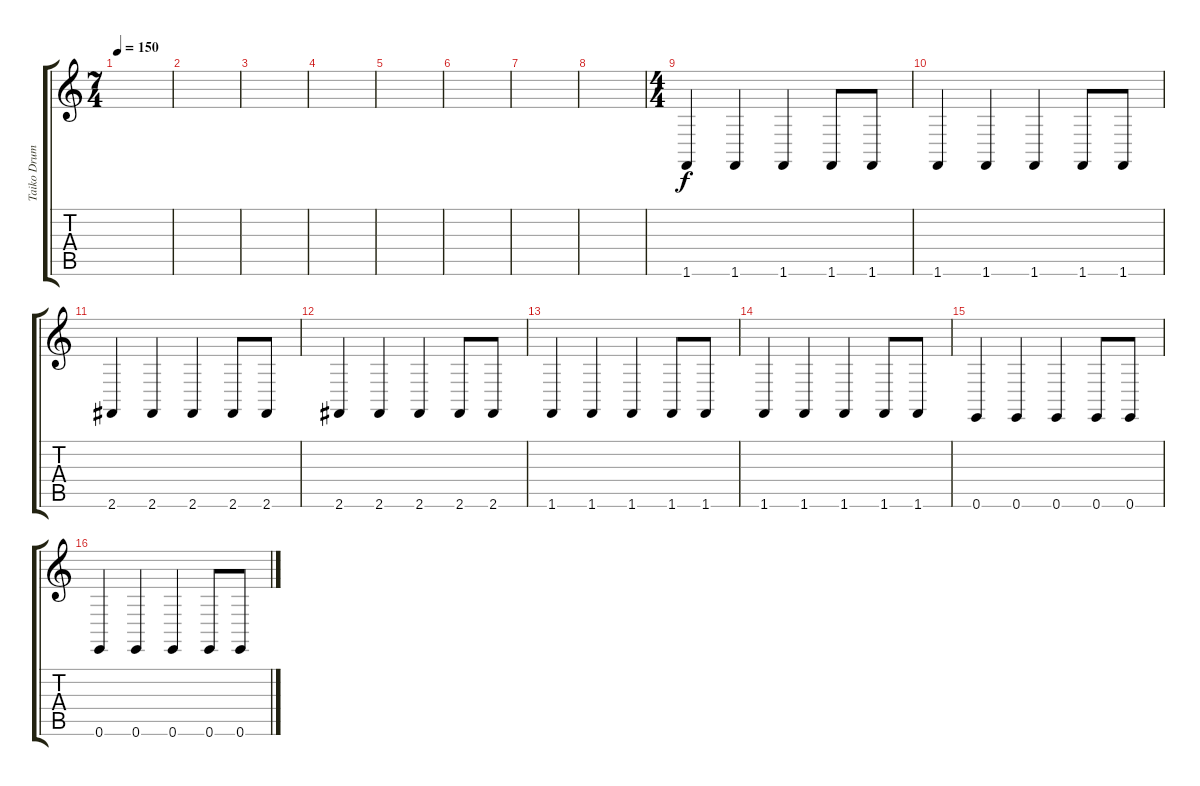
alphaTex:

\track ("Taiko Drum" "Taiko Drum") {instrument taikodrum}
\staff {score tabs}
\tuning (E4 B3 G3 D3 A2 E2) {hide}
\ts (7 4)
\tempo 150
\clef g2
\ks c
|
|
|
|
|
|
|
|
\ts (4 4)
1.6.4 1.6.4 1.6.4 1.6.8 1.6.8 |
1.6.4 1.6.4 1.6.4 1.6.8 1.6.8 |
2.6.4 2.6.4 2.6.4 2.6.8 2.6.8 |
2.6.4 2.6.4 2.6.4 2.6.8 2.6.8 |
1.6.4 1.6.4 1.6.4 1.6.8 1.6.8 |
1.6.4 1.6.4 1.6.4 1.6.8 1.6.8 |
0.6.4 0.6.4 0.6.4 0.6.8 0.6.8 |
0.6.4 0.6.4 0.6.4 0.6.8 0.6.8
